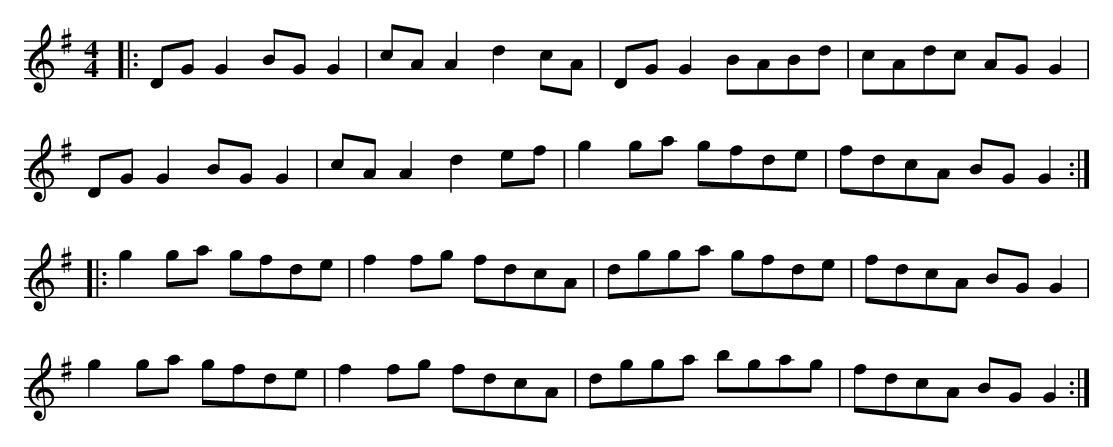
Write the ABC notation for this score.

X:1
M:4/4
K:G
|:DGG2 BGG2|cAA2 d2cA|DGG2 BABd|cAdc AGG2|
DGG2 BGG2|cAA2 d2ef|g2ga gfde|fdcA BGG2:|
|:g2ga gfde|f2fg fdcA|dgga gfde|fdcA BGG2|
g2ga gfde|f2fg fdcA|dgga bgag|fdcA BGG2:|
